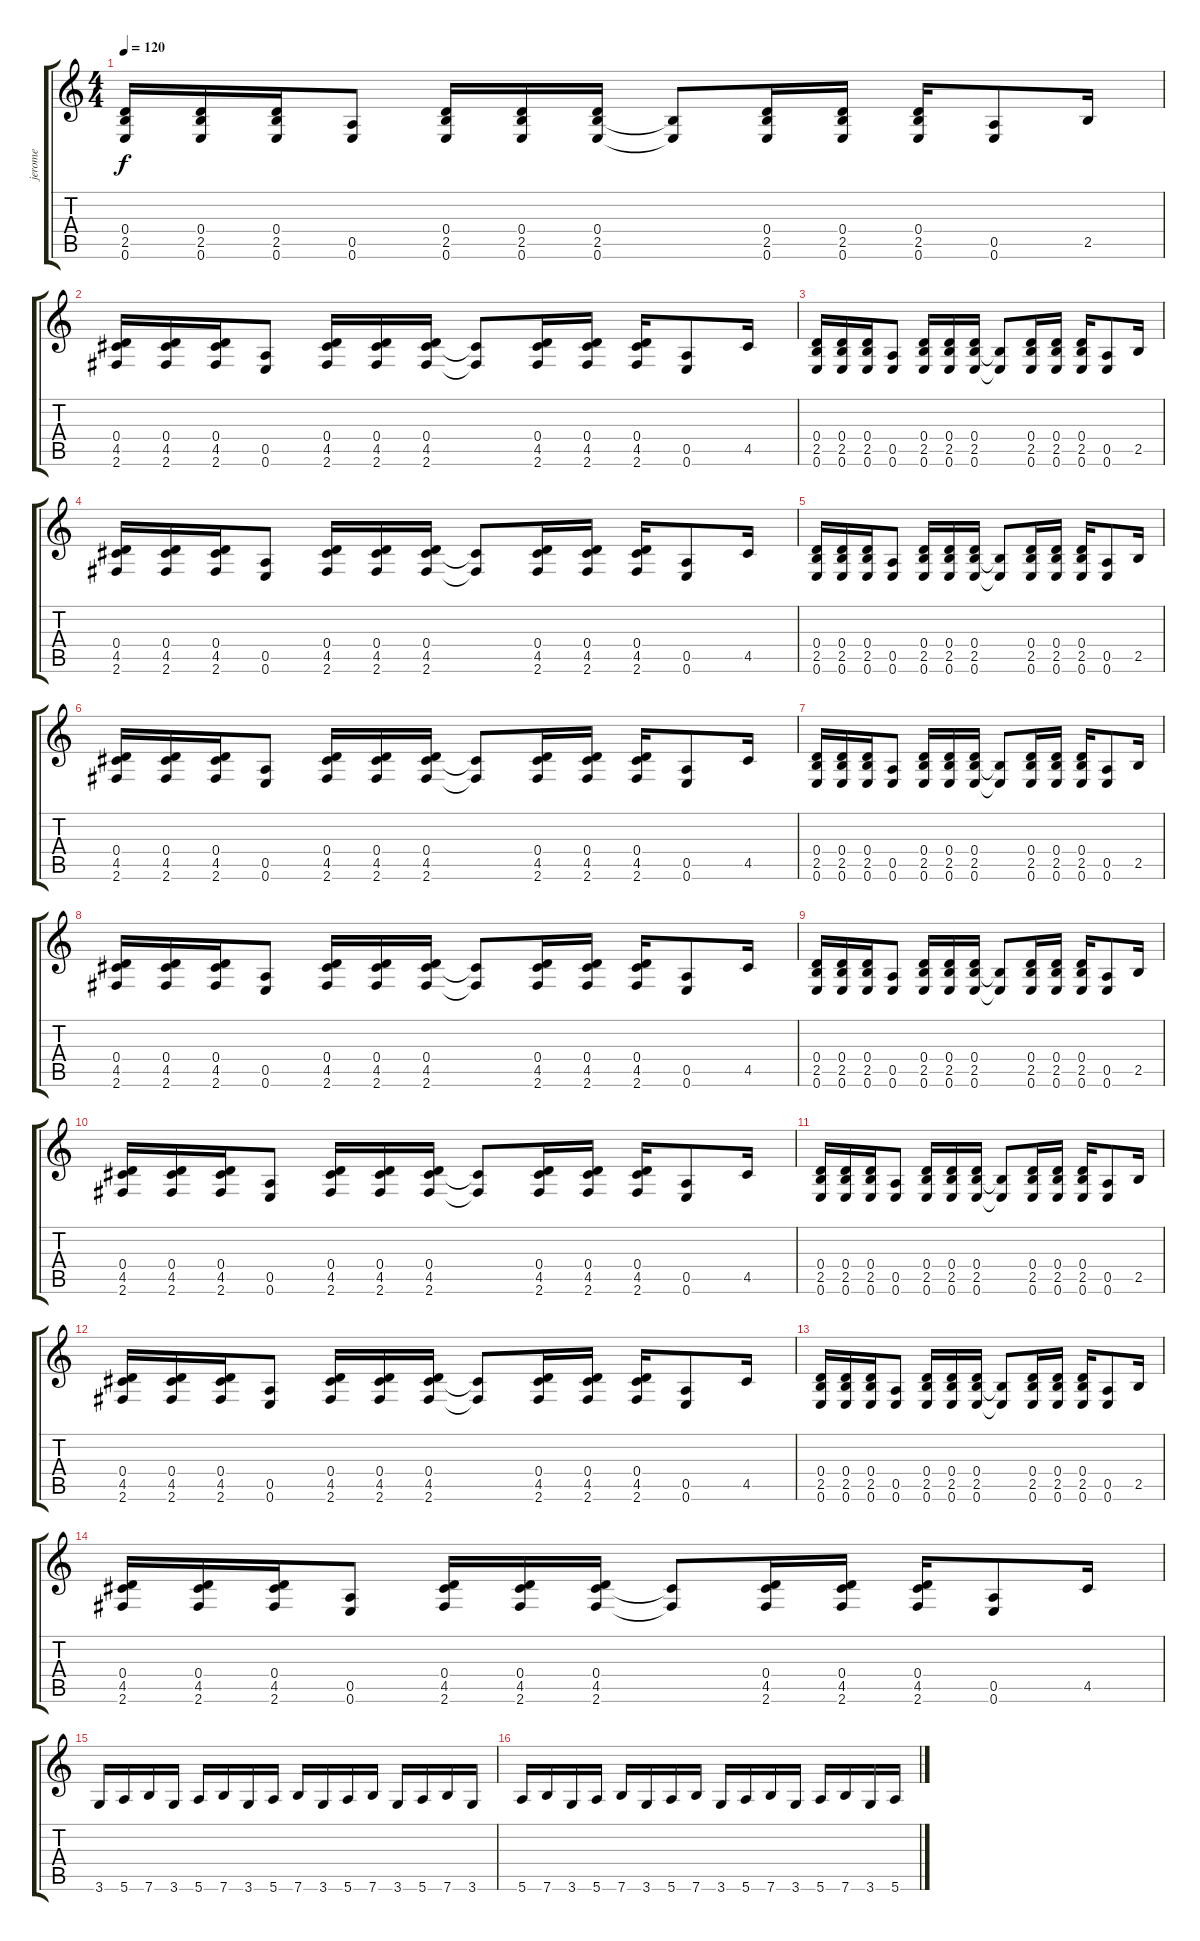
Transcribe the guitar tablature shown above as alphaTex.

\track ("jerome" "jerome") {instrument distortionguitar}
\staff {score tabs}
\tuning (E4 B3 G3 D3 A2 E2) {hide}
\ts (4 4)
\tempo 120
\clef g2
\ks c
(0.4 2.5 0.6).16{dy f} (0.4 2.5 0.6).16 (0.4 2.5 0.6).16 (0.5 0.6).8 (0.4 2.5 0.6).16 (0.4 2.5 0.6).16 (0.4 2.5 0.6).16 (2.5{t} 0.6{t}).8 (0.4 2.5 0.6).16 (0.4 2.5 0.6).16 (0.4 2.5 0.6).16 (0.5 0.6).8 2.5.16 |
(0.4 4.5 2.6).16 (0.4 4.5 2.6).16 (0.4 4.5 2.6).16 (0.5 0.6).8 (0.4 4.5 2.6).16 (0.4 4.5 2.6).16 (0.4 4.5 2.6).16 (4.5{t} 2.6{t}).8 (0.4 4.5 2.6).16 (0.4 4.5 2.6).16 (0.4 4.5 2.6).16 (0.5 0.6).8 4.5.16 |
(0.4 2.5 0.6).16 (0.4 2.5 0.6).16 (0.4 2.5 0.6).16 (0.5 0.6).8 (0.4 2.5 0.6).16 (0.4 2.5 0.6).16 (0.4 2.5 0.6).16 (2.5{t} 0.6{t}).8 (0.4 2.5 0.6).16 (0.4 2.5 0.6).16 (0.4 2.5 0.6).16 (0.5 0.6).8 2.5.16 |
(0.4 4.5 2.6).16 (0.4 4.5 2.6).16 (0.4 4.5 2.6).16 (0.5 0.6).8 (0.4 4.5 2.6).16 (0.4 4.5 2.6).16 (0.4 4.5 2.6).16 (4.5{t} 2.6{t}).8 (0.4 4.5 2.6).16 (0.4 4.5 2.6).16 (0.4 4.5 2.6).16 (0.5 0.6).8 4.5.16 |
(0.4 2.5 0.6).16 (0.4 2.5 0.6).16 (0.4 2.5 0.6).16 (0.5 0.6).8 (0.4 2.5 0.6).16 (0.4 2.5 0.6).16 (0.4 2.5 0.6).16 (2.5{t} 0.6{t}).8 (0.4 2.5 0.6).16 (0.4 2.5 0.6).16 (0.4 2.5 0.6).16 (0.5 0.6).8 2.5.16 |
(0.4 4.5 2.6).16 (0.4 4.5 2.6).16 (0.4 4.5 2.6).16 (0.5 0.6).8 (0.4 4.5 2.6).16 (0.4 4.5 2.6).16 (0.4 4.5 2.6).16 (4.5{t} 2.6{t}).8 (0.4 4.5 2.6).16 (0.4 4.5 2.6).16 (0.4 4.5 2.6).16 (0.5 0.6).8 4.5.16 |
(0.4 2.5 0.6).16 (0.4 2.5 0.6).16 (0.4 2.5 0.6).16 (0.5 0.6).8 (0.4 2.5 0.6).16 (0.4 2.5 0.6).16 (0.4 2.5 0.6).16 (2.5{t} 0.6{t}).8 (0.4 2.5 0.6).16 (0.4 2.5 0.6).16 (0.4 2.5 0.6).16 (0.5 0.6).8 2.5.16 |
(0.4 4.5 2.6).16 (0.4 4.5 2.6).16 (0.4 4.5 2.6).16 (0.5 0.6).8 (0.4 4.5 2.6).16 (0.4 4.5 2.6).16 (0.4 4.5 2.6).16 (4.5{t} 2.6{t}).8 (0.4 4.5 2.6).16 (0.4 4.5 2.6).16 (0.4 4.5 2.6).16 (0.5 0.6).8 4.5.16 |
(0.4 2.5 0.6).16 (0.4 2.5 0.6).16 (0.4 2.5 0.6).16 (0.5 0.6).8 (0.4 2.5 0.6).16 (0.4 2.5 0.6).16 (0.4 2.5 0.6).16 (2.5{t} 0.6{t}).8 (0.4 2.5 0.6).16 (0.4 2.5 0.6).16 (0.4 2.5 0.6).16 (0.5 0.6).8 2.5.16 |
(0.4 4.5 2.6).16 (0.4 4.5 2.6).16 (0.4 4.5 2.6).16 (0.5 0.6).8 (0.4 4.5 2.6).16 (0.4 4.5 2.6).16 (0.4 4.5 2.6).16 (4.5{t} 2.6{t}).8 (0.4 4.5 2.6).16 (0.4 4.5 2.6).16 (0.4 4.5 2.6).16 (0.5 0.6).8 4.5.16 |
(0.4 2.5 0.6).16 (0.4 2.5 0.6).16 (0.4 2.5 0.6).16 (0.5 0.6).8 (0.4 2.5 0.6).16 (0.4 2.5 0.6).16 (0.4 2.5 0.6).16 (2.5{t} 0.6{t}).8 (0.4 2.5 0.6).16 (0.4 2.5 0.6).16 (0.4 2.5 0.6).16 (0.5 0.6).8 2.5.16 |
(0.4 4.5 2.6).16 (0.4 4.5 2.6).16 (0.4 4.5 2.6).16 (0.5 0.6).8 (0.4 4.5 2.6).16 (0.4 4.5 2.6).16 (0.4 4.5 2.6).16 (4.5{t} 2.6{t}).8 (0.4 4.5 2.6).16 (0.4 4.5 2.6).16 (0.4 4.5 2.6).16 (0.5 0.6).8 4.5.16 |
(0.4 2.5 0.6).16 (0.4 2.5 0.6).16 (0.4 2.5 0.6).16 (0.5 0.6).8 (0.4 2.5 0.6).16 (0.4 2.5 0.6).16 (0.4 2.5 0.6).16 (2.5{t} 0.6{t}).8 (0.4 2.5 0.6).16 (0.4 2.5 0.6).16 (0.4 2.5 0.6).16 (0.5 0.6).8 2.5.16 |
(0.4 4.5 2.6).16 (0.4 4.5 2.6).16 (0.4 4.5 2.6).16 (0.5 0.6).8 (0.4 4.5 2.6).16 (0.4 4.5 2.6).16 (0.4 4.5 2.6).16 (4.5{t} 2.6{t}).8 (0.4 4.5 2.6).16 (0.4 4.5 2.6).16 (0.4 4.5 2.6).16 (0.5 0.6).8 4.5.16 |
3.6.16 5.6.16 7.6.16 3.6.16 5.6.16 7.6.16 3.6.16 5.6.16 7.6.16 3.6.16 5.6.16 7.6.16 3.6.16 5.6.16 7.6.16 3.6.16 |
5.6.16 7.6.16 3.6.16 5.6.16 7.6.16 3.6.16 5.6.16 7.6.16 3.6.16 5.6.16 7.6.16 3.6.16 5.6.16 7.6.16 3.6.16 5.6.16
